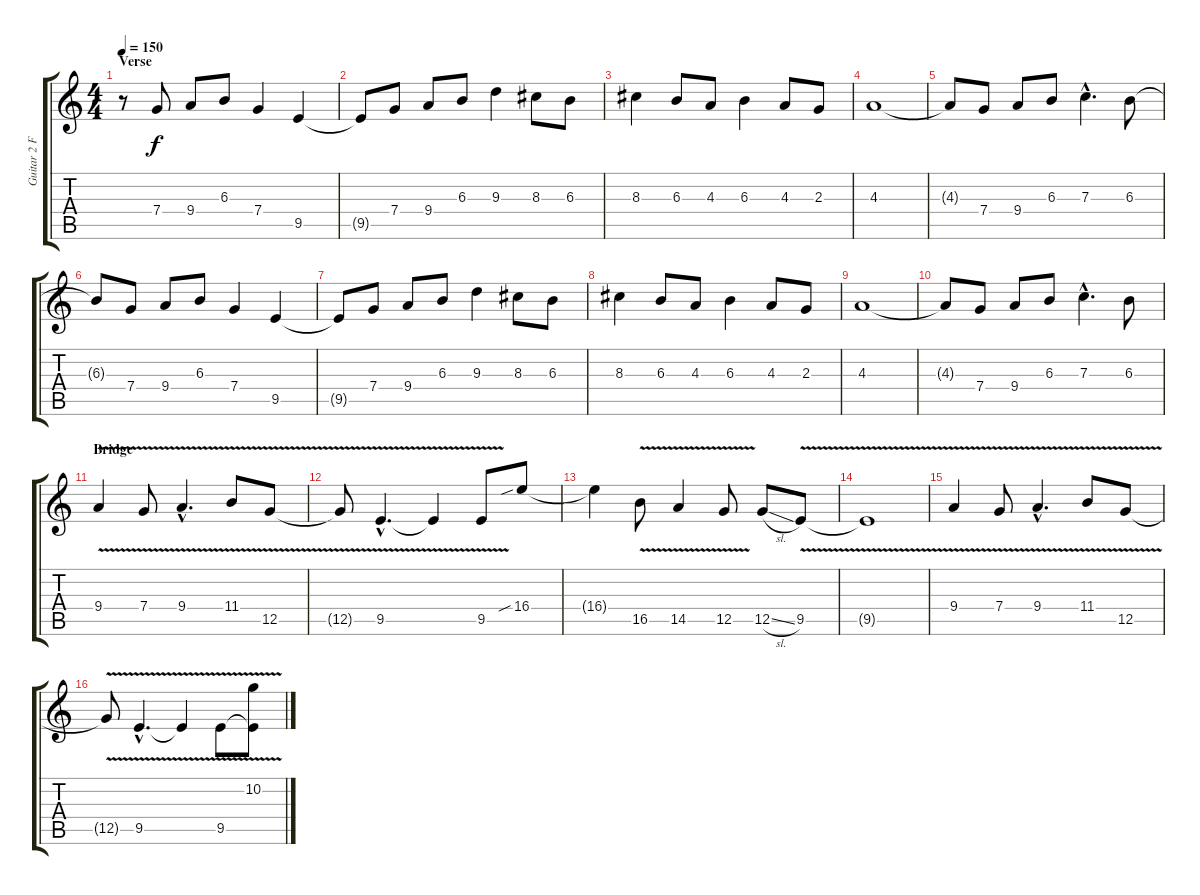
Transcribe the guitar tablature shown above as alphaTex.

\track ("Guitar 2 FX" "Guitar 2 F") {instrument overdrivenguitar}
\staff {score tabs}
\tuning (D4 A3 F3 C3 G2 C2) {hide}
\ts (4 4)
\section ("" "Verse")
\tempo 150
\clef g2
\ks c
r.8{dy f volume 9} 7.4.8 9.4.8 6.3.8 7.4.4 9.5.4 |
9.5{t}.8 7.4.8 9.4.8 6.3.8 9.3.4 8.3.8 6.3.8 |
8.3.4 6.3.8 4.3.8 6.3.4 4.3.8 2.3.8 |
4.3.1 |
4.3{t}.8 7.4.8 9.4.8 6.3.8 7.3{hac}.4{d} 6.3.8 |
6.3{t}.8{volume 9} 7.4.8 9.4.8 6.3.8 7.4.4 9.5.4 |
9.5{t}.8 7.4.8 9.4.8 6.3.8 9.3.4 8.3.8 6.3.8 |
8.3.4 6.3.8 4.3.8 6.3.4 4.3.8 2.3.8 |
4.3.1 |
4.3{t}.8 7.4.8 9.4.8 6.3.8 7.3{hac}.4{d} 6.3.8 |
\section ("" "Bridge")
9.4{v}.4 7.4{v}.8 9.4{v hac}.4{d} 11.4{v}.8 12.5{v}.8 |
12.5{t}.8 9.5{v hac}.4{d} 9.5{t}.4 9.5{v}.8 16.4{sib}.8 |
16.4{t}.4 16.5{v}.8 14.5{v}.4 12.5{v}.8 12.5{sl}.8 9.5{v}.8 |
9.5{t}.1 |
9.4{v}.4 7.4{v}.8 9.4{v hac}.4{d} 11.4{v}.8 12.5{v}.8 |
12.5{t}.8 9.5{v hac}.4{d} 9.5{t}.4 9.5{v}.8 (10.2{v} 9.5{t}).8
